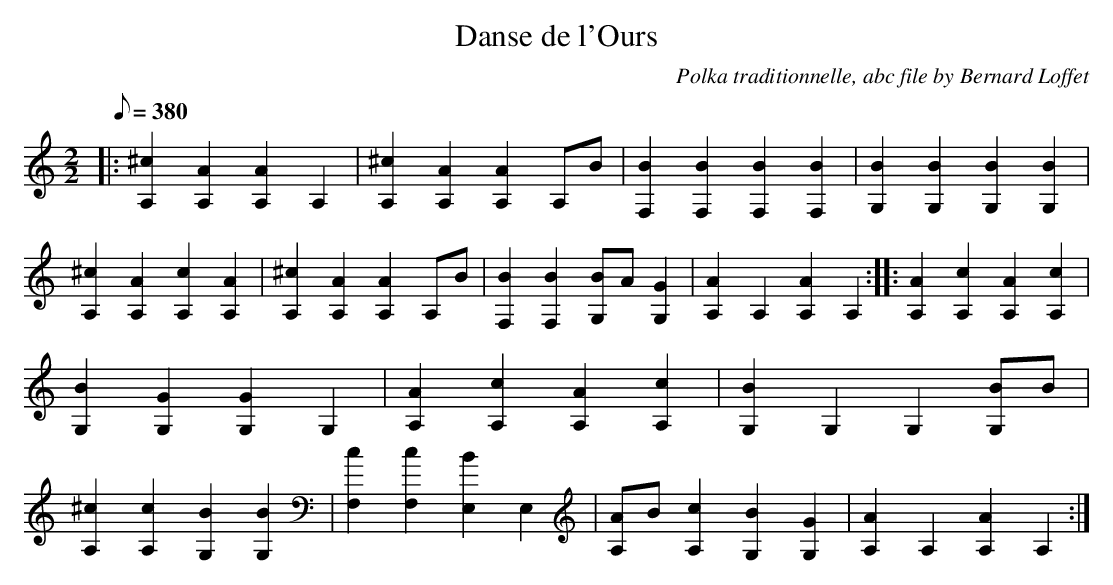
X:1
T:Danse de l'Ours
C:Polka traditionnelle, abc file by Bernard Loffet
L:1/8
Q:380
M:2/2
K:C
|:[^c2A,2][A2A,2][A2A,2]A,2|[^c2A,2][A2A,2][A2A,2]A,B|[B2F,2][B2F,2][B2F,2][B2F,2]|[B2G,2][B2G,2][B2G,2][B2G,2]|[^c2A,2][A2A,2][c2A,2][A2A,2]|[^c2A,2][A2A,2][A2A,2]A,B| \
[B2F,2][B2F,2][BG,]A[G2G,2]|[A2A,2]A,2[A2A,2]A,2:|:[A2A,2][c2A,2][A2A,2][c2A,2]|[B2G,2][G2G,2][G2G,2]G,2|[A2A,2][c2A,2][A2A,2][c2A,2]|[B2G,2]G,2G,2[BG,]B| \
[^c2A,2][c2A,2][B2G,2][B2G,2]|[c2F,2][c2F,2][B2E,2]E,2|[AA,]B[c2A,2][B2G,2][G2G,2]|[A2A,2]A,2[A2A,2]A,2:| \
